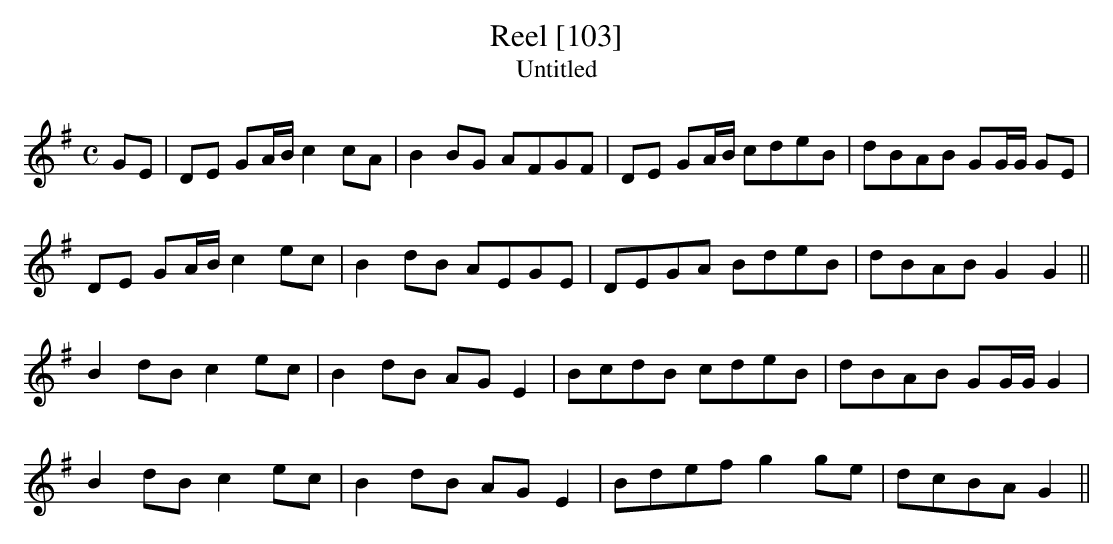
X:1
T:Reel [103]
T:Untitled
M:C
L:1/8
K:G
GE|DE GA/B/ c2 cA|B2 BG AFGF|DE GA/B/ cdeB|dBAB GG/G/ GE|
DE GA/B/ c2ec|B2 dB AEGE|DEGA BdeB|dBAB G2 G2||
B2 dB c2 ec|B2 dB AG E2|BcdB cdeB|dBAB GG/G/ G2|
B2 dB c2 ec|B2 dB AG E2|Bdef g2 ge|dcBA G2||
